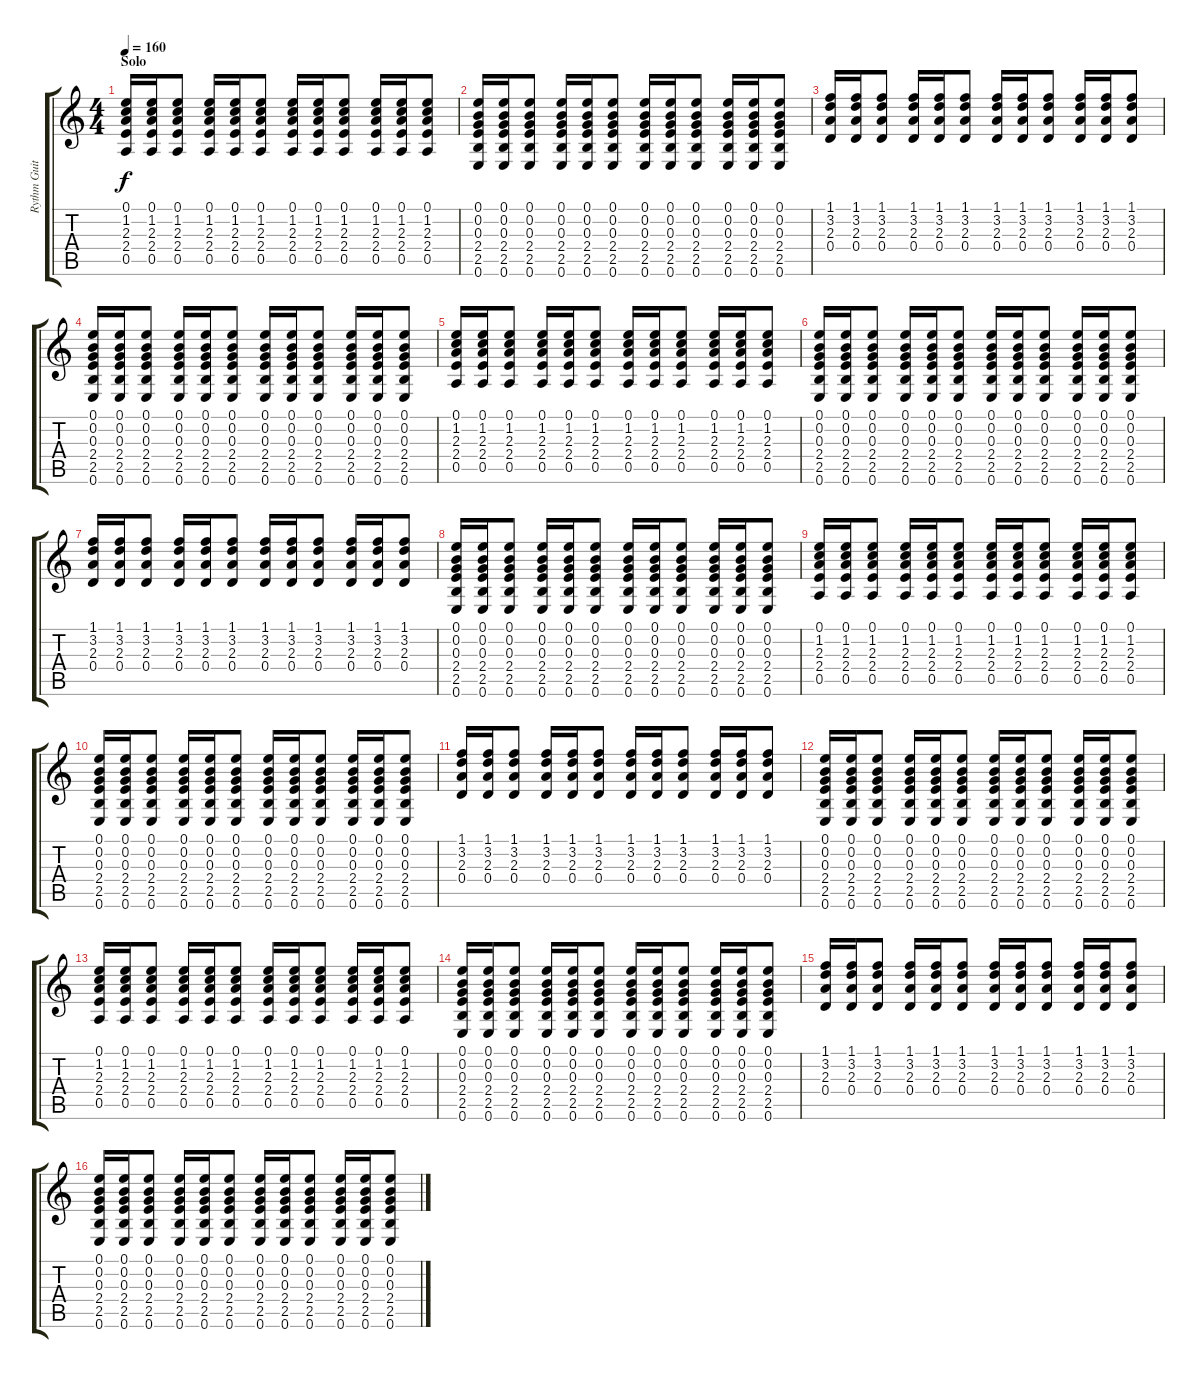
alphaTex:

\track ("Rythm Guitar" "Rythm Guit") {instrument acousticguitarsteel}
\staff {score tabs}
\tuning (E4 B3 G3 D3 A2 E2) {hide}
\ts (4 4)
\section ("" "Solo")
\tempo 160
\clef g2
\ks c
(0.1 1.2 2.3 2.4 0.5).16{dy f} (0.1 1.2 2.3 2.4 0.5).16 (0.1 1.2 2.3 2.4 0.5).8 (0.1 1.2 2.3 2.4 0.5).16 (0.1 1.2 2.3 2.4 0.5).16 (0.1 1.2 2.3 2.4 0.5).8 (0.1 1.2 2.3 2.4 0.5).16 (0.1 1.2 2.3 2.4 0.5).16 (0.1 1.2 2.3 2.4 0.5).8 (0.1 1.2 2.3 2.4 0.5).16 (0.1 1.2 2.3 2.4 0.5).16 (0.1 1.2 2.3 2.4 0.5).8 |
(0.1 0.2 0.3 2.4 2.5 0.6).16 (0.1 0.2 0.3 2.4 2.5 0.6).16 (0.1 0.2 0.3 2.4 2.5 0.6).8 (0.1 0.2 0.3 2.4 2.5 0.6).16 (0.1 0.2 0.3 2.4 2.5 0.6).16 (0.1 0.2 0.3 2.4 2.5 0.6).8 (0.1 0.2 0.3 2.4 2.5 0.6).16 (0.1 0.2 0.3 2.4 2.5 0.6).16 (0.1 0.2 0.3 2.4 2.5 0.6).8 (0.1 0.2 0.3 2.4 2.5 0.6).16 (0.1 0.2 0.3 2.4 2.5 0.6).16 (0.1 0.2 0.3 2.4 2.5 0.6).8 |
(1.1 3.2 2.3 0.4).16 (1.1 3.2 2.3 0.4).16 (1.1 3.2 2.3 0.4).8 (1.1 3.2 2.3 0.4).16 (1.1 3.2 2.3 0.4).16 (1.1 3.2 2.3 0.4).8 (1.1 3.2 2.3 0.4).16 (1.1 3.2 2.3 0.4).16 (1.1 3.2 2.3 0.4).8 (1.1 3.2 2.3 0.4).16 (1.1 3.2 2.3 0.4).16 (1.1 3.2 2.3 0.4).8 |
(0.1 0.2 0.3 2.4 2.5 0.6).16 (0.1 0.2 0.3 2.4 2.5 0.6).16 (0.1 0.2 0.3 2.4 2.5 0.6).8 (0.1 0.2 0.3 2.4 2.5 0.6).16 (0.1 0.2 0.3 2.4 2.5 0.6).16 (0.1 0.2 0.3 2.4 2.5 0.6).8 (0.1 0.2 0.3 2.4 2.5 0.6).16 (0.1 0.2 0.3 2.4 2.5 0.6).16 (0.1 0.2 0.3 2.4 2.5 0.6).8 (0.1 0.2 0.3 2.4 2.5 0.6).16 (0.1 0.2 0.3 2.4 2.5 0.6).16 (0.1 0.2 0.3 2.4 2.5 0.6).8 |
(0.1 1.2 2.3 2.4 0.5).16 (0.1 1.2 2.3 2.4 0.5).16 (0.1 1.2 2.3 2.4 0.5).8 (0.1 1.2 2.3 2.4 0.5).16 (0.1 1.2 2.3 2.4 0.5).16 (0.1 1.2 2.3 2.4 0.5).8 (0.1 1.2 2.3 2.4 0.5).16 (0.1 1.2 2.3 2.4 0.5).16 (0.1 1.2 2.3 2.4 0.5).8 (0.1 1.2 2.3 2.4 0.5).16 (0.1 1.2 2.3 2.4 0.5).16 (0.1 1.2 2.3 2.4 0.5).8 |
(0.1 0.2 0.3 2.4 2.5 0.6).16 (0.1 0.2 0.3 2.4 2.5 0.6).16 (0.1 0.2 0.3 2.4 2.5 0.6).8 (0.1 0.2 0.3 2.4 2.5 0.6).16 (0.1 0.2 0.3 2.4 2.5 0.6).16 (0.1 0.2 0.3 2.4 2.5 0.6).8 (0.1 0.2 0.3 2.4 2.5 0.6).16 (0.1 0.2 0.3 2.4 2.5 0.6).16 (0.1 0.2 0.3 2.4 2.5 0.6).8 (0.1 0.2 0.3 2.4 2.5 0.6).16 (0.1 0.2 0.3 2.4 2.5 0.6).16 (0.1 0.2 0.3 2.4 2.5 0.6).8 |
(1.1 3.2 2.3 0.4).16 (1.1 3.2 2.3 0.4).16 (1.1 3.2 2.3 0.4).8 (1.1 3.2 2.3 0.4).16 (1.1 3.2 2.3 0.4).16 (1.1 3.2 2.3 0.4).8 (1.1 3.2 2.3 0.4).16 (1.1 3.2 2.3 0.4).16 (1.1 3.2 2.3 0.4).8 (1.1 3.2 2.3 0.4).16 (1.1 3.2 2.3 0.4).16 (1.1 3.2 2.3 0.4).8 |
(0.1 0.2 0.3 2.4 2.5 0.6).16 (0.1 0.2 0.3 2.4 2.5 0.6).16 (0.1 0.2 0.3 2.4 2.5 0.6).8 (0.1 0.2 0.3 2.4 2.5 0.6).16 (0.1 0.2 0.3 2.4 2.5 0.6).16 (0.1 0.2 0.3 2.4 2.5 0.6).8 (0.1 0.2 0.3 2.4 2.5 0.6).16 (0.1 0.2 0.3 2.4 2.5 0.6).16 (0.1 0.2 0.3 2.4 2.5 0.6).8 (0.1 0.2 0.3 2.4 2.5 0.6).16 (0.1 0.2 0.3 2.4 2.5 0.6).16 (0.1 0.2 0.3 2.4 2.5 0.6).8 |
(0.1 1.2 2.3 2.4 0.5).16 (0.1 1.2 2.3 2.4 0.5).16 (0.1 1.2 2.3 2.4 0.5).8 (0.1 1.2 2.3 2.4 0.5).16 (0.1 1.2 2.3 2.4 0.5).16 (0.1 1.2 2.3 2.4 0.5).8 (0.1 1.2 2.3 2.4 0.5).16 (0.1 1.2 2.3 2.4 0.5).16 (0.1 1.2 2.3 2.4 0.5).8 (0.1 1.2 2.3 2.4 0.5).16 (0.1 1.2 2.3 2.4 0.5).16 (0.1 1.2 2.3 2.4 0.5).8 |
(0.1 0.2 0.3 2.4 2.5 0.6).16 (0.1 0.2 0.3 2.4 2.5 0.6).16 (0.1 0.2 0.3 2.4 2.5 0.6).8 (0.1 0.2 0.3 2.4 2.5 0.6).16 (0.1 0.2 0.3 2.4 2.5 0.6).16 (0.1 0.2 0.3 2.4 2.5 0.6).8 (0.1 0.2 0.3 2.4 2.5 0.6).16 (0.1 0.2 0.3 2.4 2.5 0.6).16 (0.1 0.2 0.3 2.4 2.5 0.6).8 (0.1 0.2 0.3 2.4 2.5 0.6).16 (0.1 0.2 0.3 2.4 2.5 0.6).16 (0.1 0.2 0.3 2.4 2.5 0.6).8 |
(1.1 3.2 2.3 0.4).16 (1.1 3.2 2.3 0.4).16 (1.1 3.2 2.3 0.4).8 (1.1 3.2 2.3 0.4).16 (1.1 3.2 2.3 0.4).16 (1.1 3.2 2.3 0.4).8 (1.1 3.2 2.3 0.4).16 (1.1 3.2 2.3 0.4).16 (1.1 3.2 2.3 0.4).8 (1.1 3.2 2.3 0.4).16 (1.1 3.2 2.3 0.4).16 (1.1 3.2 2.3 0.4).8 |
(0.1 0.2 0.3 2.4 2.5 0.6).16 (0.1 0.2 0.3 2.4 2.5 0.6).16 (0.1 0.2 0.3 2.4 2.5 0.6).8 (0.1 0.2 0.3 2.4 2.5 0.6).16 (0.1 0.2 0.3 2.4 2.5 0.6).16 (0.1 0.2 0.3 2.4 2.5 0.6).8 (0.1 0.2 0.3 2.4 2.5 0.6).16 (0.1 0.2 0.3 2.4 2.5 0.6).16 (0.1 0.2 0.3 2.4 2.5 0.6).8 (0.1 0.2 0.3 2.4 2.5 0.6).16 (0.1 0.2 0.3 2.4 2.5 0.6).16 (0.1 0.2 0.3 2.4 2.5 0.6).8 |
(0.1 1.2 2.3 2.4 0.5).16 (0.1 1.2 2.3 2.4 0.5).16 (0.1 1.2 2.3 2.4 0.5).8 (0.1 1.2 2.3 2.4 0.5).16 (0.1 1.2 2.3 2.4 0.5).16 (0.1 1.2 2.3 2.4 0.5).8 (0.1 1.2 2.3 2.4 0.5).16 (0.1 1.2 2.3 2.4 0.5).16 (0.1 1.2 2.3 2.4 0.5).8 (0.1 1.2 2.3 2.4 0.5).16 (0.1 1.2 2.3 2.4 0.5).16 (0.1 1.2 2.3 2.4 0.5).8 |
(0.1 0.2 0.3 2.4 2.5 0.6).16 (0.1 0.2 0.3 2.4 2.5 0.6).16 (0.1 0.2 0.3 2.4 2.5 0.6).8 (0.1 0.2 0.3 2.4 2.5 0.6).16 (0.1 0.2 0.3 2.4 2.5 0.6).16 (0.1 0.2 0.3 2.4 2.5 0.6).8 (0.1 0.2 0.3 2.4 2.5 0.6).16 (0.1 0.2 0.3 2.4 2.5 0.6).16 (0.1 0.2 0.3 2.4 2.5 0.6).8 (0.1 0.2 0.3 2.4 2.5 0.6).16 (0.1 0.2 0.3 2.4 2.5 0.6).16 (0.1 0.2 0.3 2.4 2.5 0.6).8 |
(1.1 3.2 2.3 0.4).16 (1.1 3.2 2.3 0.4).16 (1.1 3.2 2.3 0.4).8 (1.1 3.2 2.3 0.4).16 (1.1 3.2 2.3 0.4).16 (1.1 3.2 2.3 0.4).8 (1.1 3.2 2.3 0.4).16 (1.1 3.2 2.3 0.4).16 (1.1 3.2 2.3 0.4).8 (1.1 3.2 2.3 0.4).16 (1.1 3.2 2.3 0.4).16 (1.1 3.2 2.3 0.4).8 |
(0.1 0.2 0.3 2.4 2.5 0.6).16 (0.1 0.2 0.3 2.4 2.5 0.6).16 (0.1 0.2 0.3 2.4 2.5 0.6).8 (0.1 0.2 0.3 2.4 2.5 0.6).16 (0.1 0.2 0.3 2.4 2.5 0.6).16 (0.1 0.2 0.3 2.4 2.5 0.6).8 (0.1 0.2 0.3 2.4 2.5 0.6).16 (0.1 0.2 0.3 2.4 2.5 0.6).16 (0.1 0.2 0.3 2.4 2.5 0.6).8 (0.1 0.2 0.3 2.4 2.5 0.6).16 (0.1 0.2 0.3 2.4 2.5 0.6).16 (0.1 0.2 0.3 2.4 2.5 0.6).8
